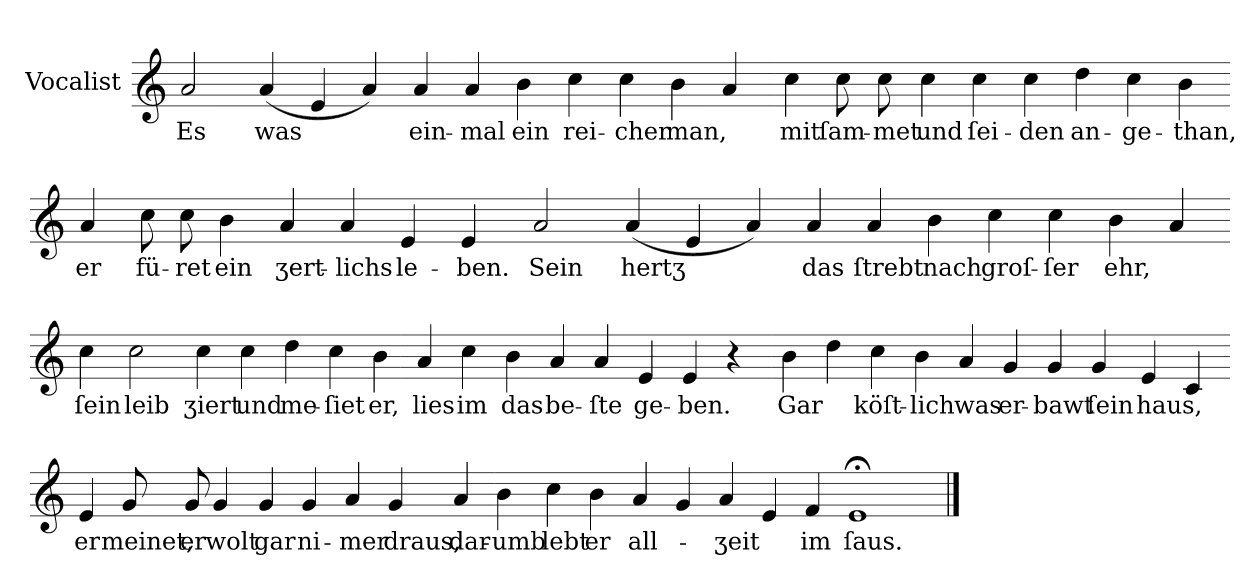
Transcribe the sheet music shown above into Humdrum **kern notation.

**kern	**text
*part1	*part1
*staff1	*staff1
*I"Vocalist	*
*k[]	*
=	=
2a	Es
(4a	was
4e	.
4a)	.
4a	ein-
4a	-mal
4b	ein
4cc	rei-
4cc	-cher
4b	man,
4a	.
=-	=-
4cc	mit
8cc	ſam-
8cc	-met
4cc	und
4cc	ſei-
4cc	-den
4dd	an-
4cc	-ge-
4b	-than,
=-	=-
4a	er
8cc	fü-
8cc	-ret
4b	ein
4a	ʒert-
4a	-lichs
4e	le-
4e	-ben.
=-	=-
2a	Sein
(4a	hertʒ
4e	.
4a)	.
4a	das
4a	ſtrebt
4b	nach
4cc	groſ-
4cc	-ſer
4b	ehr,
4a	.
=-	=-
4cc	ſein
2cc	leib
4cc	ʒiert
4cc	und
4dd	me-
4cc	-ſiet
4b	er,
4a	lies
4cc	im
4b	das
4a	be-
4a	-ſte
4e	ge-
4e	-ben.
4r	.
=-	=-
4b	Gar
4dd	.
4cc	köſt-
4b	-lich
4a	was
4g	er-
4g	-bawt
4g	ſein
4e	haus,
4c	.
=-	=-
4e	er
8g	meinet,
8g	er
4g	wolt
4g	gar
4g	ni-
4a	-mer
4g	draus,
4a	dar-
4b	-umb
4cc	lebt
4b	er
4a	all-
4g	.
4a	-ʒeit
4e	.
4f	im
1e;<	ſaus.
==	==
*-	*-
